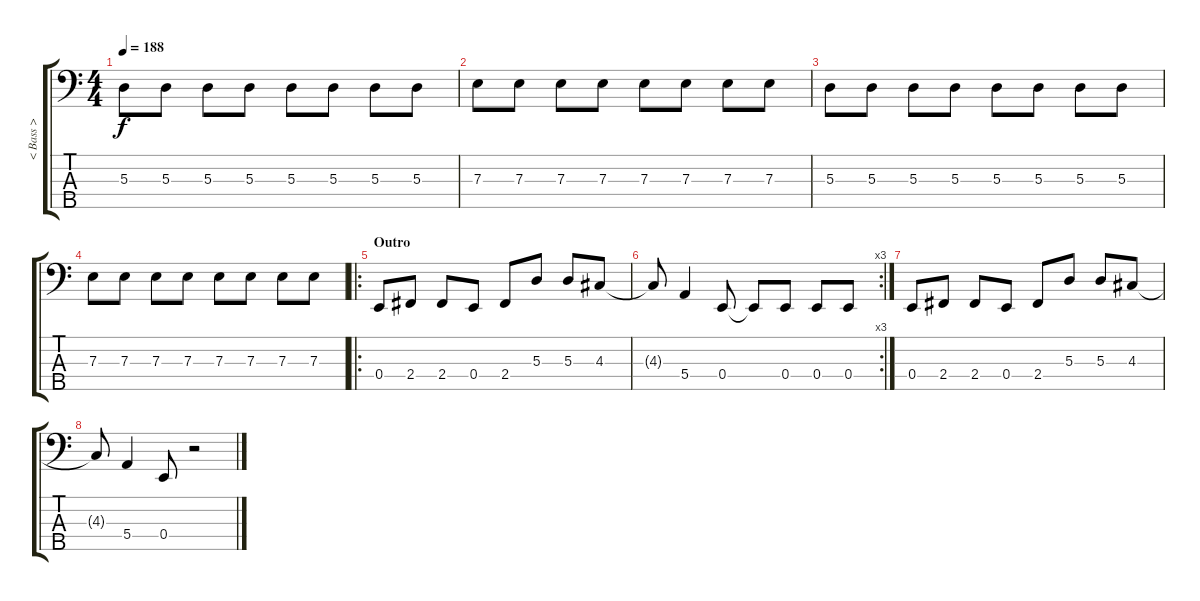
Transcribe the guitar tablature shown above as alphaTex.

\track ("< Bass >" "< Bass >") {instrument electricbassfinger}
\staff {score tabs}
\tuning (G2 D2 A1 E1 B0) {hide}
\ts (4 4)
\tempo 188
\clef f4
\ks c
5.3{t}.8{dy f} 5.3.8 5.3.8 5.3.8 5.3.8 5.3.8 5.3.8 5.3.8 |
7.3.8 7.3.8 7.3.8 7.3.8 7.3.8 7.3.8 7.3.8 7.3.8 |
5.3.8 5.3.8 5.3.8 5.3.8 5.3.8 5.3.8 5.3.8 5.3.8 |
7.3.8 7.3.8 7.3.8 7.3.8 7.3.8 7.3.8 7.3.8 7.3.8 |
\ro
\section ("" "Outro")
0.4.8 2.4.8 2.4.8 0.4.8 2.4.8 5.3.8 5.3.8 4.3.8 |
\rc 3
4.3{t}.8 5.4.4 0.4.8 0.4{t}.8 0.4.8 0.4.8 0.4.8 |
0.4.8 2.4.8 2.4.8 0.4.8 2.4.8 5.3.8 5.3.8 4.3.8 |
4.3{t}.8 5.4.4 0.4.8 r.2
